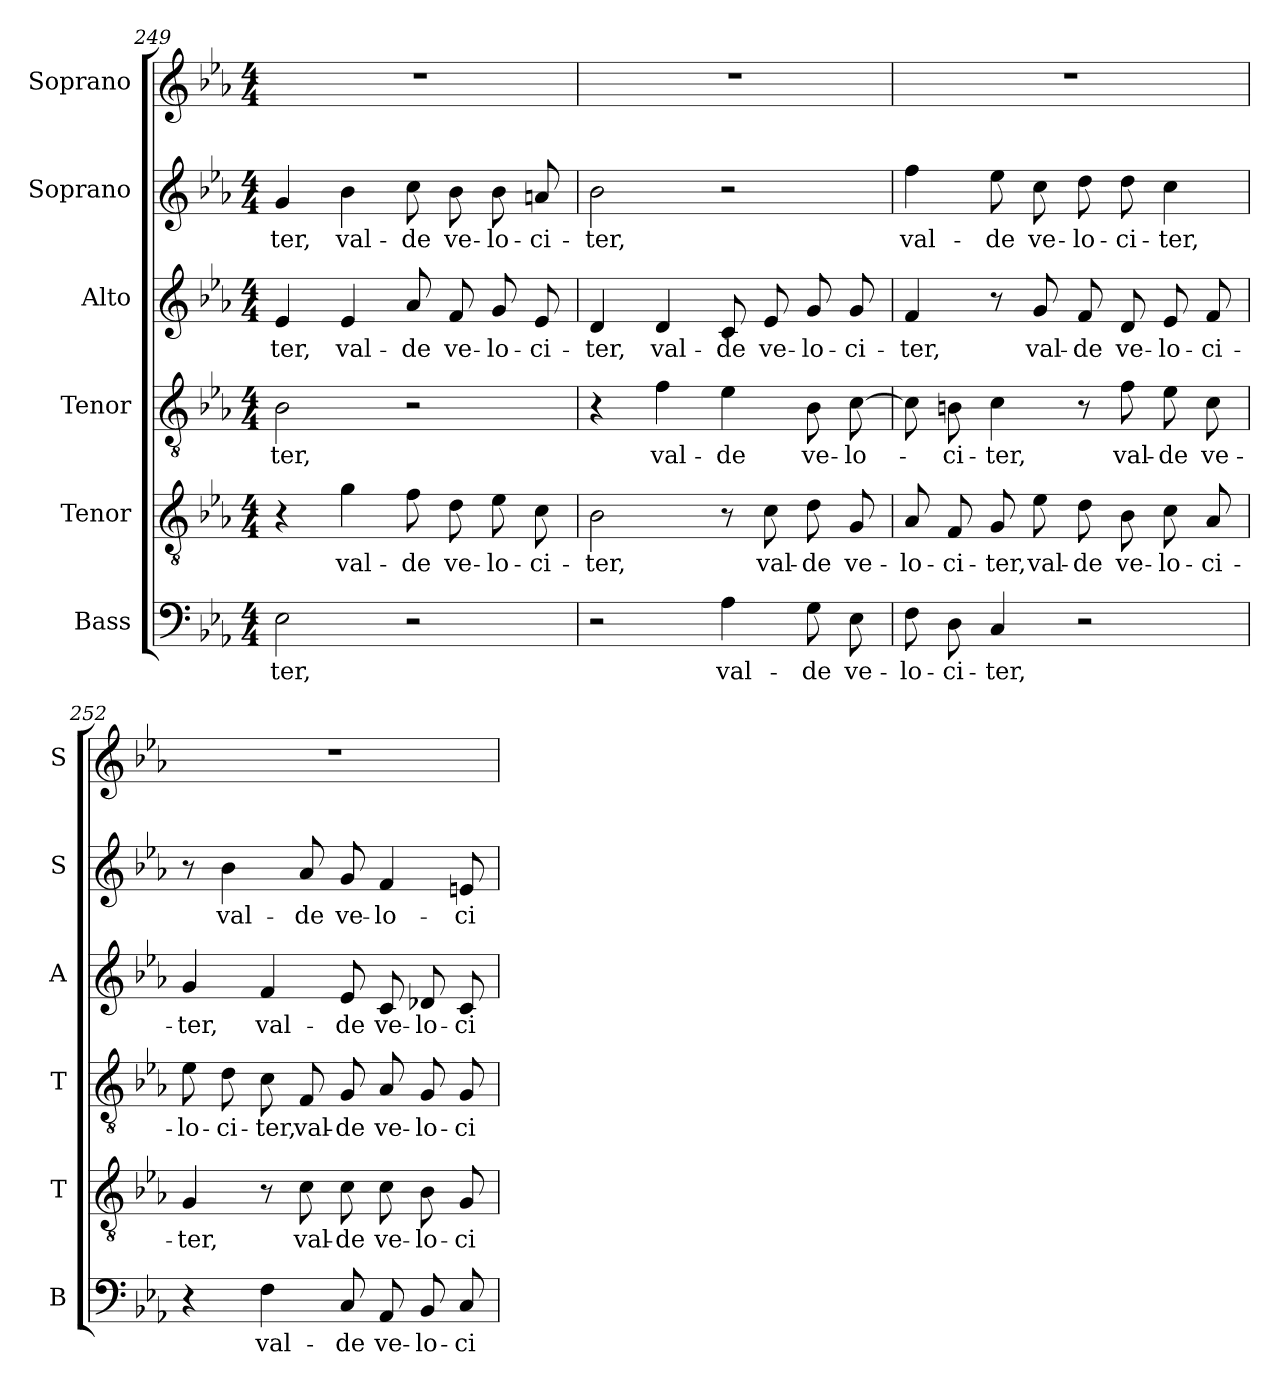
**kern	**text	**kern	**text	**kern	**text	**kern	**text	**kern	**text	**kern
*part6	*part6	*part5	*part5	*part4	*part4	*part3	*part3	*part2	*part2	*part1
*staff6	*staff6	*staff5	*staff5	*staff4	*staff4	*staff3	*staff3	*staff2	*staff2	*staff1
*I"Bass	*	*I"Tenor	*	*I"Tenor	*	*I"Alto	*	*I"Soprano	*	*I"Soprano
*I'B	*	*I'T	*	*I'T	*	*I'A	*	*I'S	*	*I'S
*clefF4	*	*clefGv2	*	*clefGv2	*	*clefG2	*	*clefG2	*	*clefG2
*	*	*ITrd7c12	*	*ITrd7c12	*	*	*	*	*	*
*k[b-e-a-]	*	*k[b-e-a-]	*	*k[b-e-a-]	*	*k[b-e-a-]	*	*k[b-e-a-]	*	*k[b-e-a-]
*E-:	*	*E-:	*	*E-:	*	*E-:	*	*E-:	*	*E-:
*M4/4	*	*M4/4	*	*M4/4	*	*M4/4	*	*M4/4	*	*M4/4
=249	=249	=249	=249	=249	=249	=249	=249	=249	=249	=249
!	!LO:LY:b:color=#000000	!	!	!	!	!	!	!	!	!
!	!	!	!	!	!LO:LY:b:color=#000000	!	!	!	!	!
!	!	!	!	!	!	!	!LO:LY:b:color=#000000	!	!	!
!	!	!	!	!	!	!	!	!	!LO:LY:b:color=#000000	!
2E-i\	-ter,	4r	.	2BB-i\	-ter,	4e-i/	-ter,	4gi/	-ter,	1r
!	!	!	!LO:LY:b:color=#000000	!	!	!	!	!	!	!
!	!	!	!	!	!	!	!LO:LY:b:color=#000000	!	!	!
!	!	!	!	!	!	!	!	!	!LO:LY:b:color=#000000	!
.	.	4Gi\	val-	.	.	4e-i/	val-	4b-i\	val-	.
!	!	!	!LO:LY:b:color=#000000	!	!	!	!	!	!	!
!	!	!	!	!	!	!	!LO:LY:b:color=#000000	!	!	!
!	!	!	!	!	!	!	!	!	!LO:LY:b:color=#000000	!
2r	.	8Fi\	-de	2r	.	8a-i/	-de	8cci\	-de	.
!	!	!	!LO:LY:b:color=#000000	!	!	!	!	!	!	!
!	!	!	!	!	!	!	!LO:LY:b:color=#000000	!	!	!
!	!	!	!	!	!	!	!	!	!LO:LY:b:color=#000000	!
.	.	8Di\	ve-	.	.	8fi/	ve-	8b-i\	ve-	.
!	!	!	!LO:LY:b:color=#000000	!	!	!	!	!	!	!
!	!	!	!	!	!	!	!LO:LY:b:color=#000000	!	!	!
!	!	!	!	!	!	!	!	!	!LO:LY:b:color=#000000	!
.	.	8E-i\	-lo-	.	.	8gi/	-lo-	8b-i\	-lo-	.
!	!	!	!LO:LY:b:color=#000000	!	!	!	!	!	!	!
!	!	!	!	!	!	!	!LO:LY:b:color=#000000	!	!	!
!	!	!	!	!	!	!	!	!	!LO:LY:b:color=#000000	!
.	.	8Ci\	-ci-	.	.	8e-i/	-ci-	8ani/	-ci-	.
=250	=250	=250	=250	=250	=250	=250	=250	=250	=250	=250
!	!	!	!LO:LY:b:color=#000000	!	!	!	!	!	!	!
!	!	!	!	!	!	!	!LO:LY:b:color=#000000	!	!	!
!	!	!	!	!	!	!	!	!	!LO:LY:b:color=#000000	!
2r	.	2BB-i\	-ter,	4r	.	4di/	-ter,	2b-i\	-ter,	1r
!	!	!	!	!	!LO:LY:b:color=#000000	!	!	!	!	!
!	!	!	!	!	!	!	!LO:LY:b:color=#000000	!	!	!
.	.	.	.	4Fi\	val-	4di/	val-	.	.	.
!	!LO:LY:b:color=#000000	!	!	!	!	!	!	!	!	!
!	!	!	!	!	!LO:LY:b:color=#000000	!	!	!	!	!
!	!	!	!	!	!	!	!LO:LY:b:color=#000000	!	!	!
4A-i\	val-	8r	.	4E-i\	-de	8ci/	-de	2r	.	.
!	!	!	!LO:LY:b:color=#000000	!	!	!	!	!	!	!
!	!	!	!	!	!	!	!LO:LY:b:color=#000000	!	!	!
.	.	8Ci\	val-	.	.	8e-i/	ve-	.	.	.
!	!LO:LY:b:color=#000000	!	!	!	!	!	!	!	!	!
!	!	!	!LO:LY:b:color=#000000	!	!	!	!	!	!	!
!	!	!	!	!	!LO:LY:b:color=#000000	!	!	!	!	!
!	!	!	!	!	!	!	!LO:LY:b:color=#000000	!	!	!
8Gi\	-de	8Di\	-de	8BB-i\	ve-	8gi/	-lo-	.	.	.
!	!LO:LY:b:color=#000000	!	!	!	!	!	!	!	!	!
!	!	!	!LO:LY:b:color=#000000	!	!	!	!	!	!	!
!	!	!	!	!	!LO:LY:b:color=#000000	!	!	!	!	!
!	!	!	!	!	!	!	!LO:LY:b:color=#000000	!	!	!
8E-i\	ve-	8GGi/	ve-	[8Ci\	-lo-	8gi/	-ci-	.	.	.
!!LO:LB:g=z
=251	=251	=251	=251	=251	=251	=251	=251	=251	=251	=251
!	!LO:LY:b:color=#000000	!	!	!	!	!	!	!	!	!
!	!	!	!LO:LY:b:color=#000000	!	!	!	!	!	!	!
!	!	!	!	!	!	!	!LO:LY:b:color=#000000	!	!	!
!	!	!	!	!	!	!	!	!	!LO:LY:b:color=#000000	!
8Fi\	-lo-	8AA-i/	-lo-	8Ci\]	.	4fi/	-ter,	4ffi\	val-	1r
!	!LO:LY:b:color=#000000	!	!	!	!	!	!	!	!	!
!	!	!	!LO:LY:b:color=#000000	!	!	!	!	!	!	!
!	!	!	!	!	!LO:LY:b:color=#000000	!	!	!	!	!
8Di\	-ci-	8FFi/	-ci-	8BBni\	-ci-	.	.	.	.	.
!	!LO:LY:b:color=#000000	!	!	!	!	!	!	!	!	!
!	!	!	!LO:LY:b:color=#000000	!	!	!	!	!	!	!
!	!	!	!	!	!LO:LY:b:color=#000000	!	!	!	!	!
!	!	!	!	!	!	!	!	!	!LO:LY:b:color=#000000	!
4Ci/	-ter,	8GGi/	-ter,	4Ci\	-ter,	8r	.	8ee-i\	-de	.
!	!	!	!LO:LY:b:color=#000000	!	!	!	!	!	!	!
!	!	!	!	!	!	!	!LO:LY:b:color=#000000	!	!	!
!	!	!	!	!	!	!	!	!	!LO:LY:b:color=#000000	!
.	.	8E-i\	val-	.	.	8gi/	val-	8cci\	ve-	.
!	!	!	!LO:LY:b:color=#000000	!	!	!	!	!	!	!
!	!	!	!	!	!	!	!LO:LY:b:color=#000000	!	!	!
!	!	!	!	!	!	!	!	!	!LO:LY:b:color=#000000	!
2r	.	8Di\	-de	8r	.	8fi/	-de	8ddi\	-lo-	.
!	!	!	!LO:LY:b:color=#000000	!	!	!	!	!	!	!
!	!	!	!	!	!LO:LY:b:color=#000000	!	!	!	!	!
!	!	!	!	!	!	!	!LO:LY:b:color=#000000	!	!	!
!	!	!	!	!	!	!	!	!	!LO:LY:b:color=#000000	!
.	.	8BB-i\	ve-	8Fi\	val-	8di/	ve-	8ddi\	-ci-	.
!	!	!	!LO:LY:b:color=#000000	!	!	!	!	!	!	!
!	!	!	!	!	!LO:LY:b:color=#000000	!	!	!	!	!
!	!	!	!	!	!	!	!LO:LY:b:color=#000000	!	!	!
!	!	!	!	!	!	!	!	!	!LO:LY:b:color=#000000	!
.	.	8Ci\	-lo-	8E-i\	-de	8e-i/	-lo-	4cci\	-ter,	.
!	!	!	!LO:LY:b:color=#000000	!	!	!	!	!	!	!
!	!	!	!	!	!LO:LY:b:color=#000000	!	!	!	!	!
!	!	!	!	!	!	!	!LO:LY:b:color=#000000	!	!	!
.	.	8AA-i/	-ci-	8Ci\	ve-	8fi/	-ci-	.	.	.
=252	=252	=252	=252	=252	=252	=252	=252	=252	=252	=252
!	!	!	!LO:LY:b:color=#000000	!	!	!	!	!	!	!
!	!	!	!	!	!LO:LY:b:color=#000000	!	!	!	!	!
!	!	!	!	!	!	!	!LO:LY:b:color=#000000	!	!	!
4r	.	4GGi/	-ter,	8E-i\	-lo-	4gi/	-ter,	8r	.	1r
!	!	!	!	!	!LO:LY:b:color=#000000	!	!	!	!	!
!	!	!	!	!	!	!	!	!	!LO:LY:b:color=#000000	!
.	.	.	.	8Di\	-ci-	.	.	4b-i\	val-	.
!	!LO:LY:b:color=#000000	!	!	!	!	!	!	!	!	!
!	!	!	!	!	!LO:LY:b:color=#000000	!	!	!	!	!
!	!	!	!	!	!	!	!LO:LY:b:color=#000000	!	!	!
4Fi\	val-	8r	.	8Ci\	-ter,	4fi/	val-	.	.	.
!	!	!	!LO:LY:b:color=#000000	!	!	!	!	!	!	!
!	!	!	!	!	!LO:LY:b:color=#000000	!	!	!	!	!
!	!	!	!	!	!	!	!	!	!LO:LY:b:color=#000000	!
.	.	8Ci\	val-	8FFi/	val-	.	.	8a-i/	-de	.
!	!LO:LY:b:color=#000000	!	!	!	!	!	!	!	!	!
!	!	!	!LO:LY:b:color=#000000	!	!	!	!	!	!	!
!	!	!	!	!	!LO:LY:b:color=#000000	!	!	!	!	!
!	!	!	!	!	!	!	!LO:LY:b:color=#000000	!	!	!
!	!	!	!	!	!	!	!	!	!LO:LY:b:color=#000000	!
8Ci/	-de	8Ci\	-de	8GGi/	-de	8e-i/	-de	8gi/	ve-	.
!	!LO:LY:b:color=#000000	!	!	!	!	!	!	!	!	!
!	!	!	!LO:LY:b:color=#000000	!	!	!	!	!	!	!
!	!	!	!	!	!LO:LY:b:color=#000000	!	!	!	!	!
!	!	!	!	!	!	!	!LO:LY:b:color=#000000	!	!	!
!	!	!	!	!	!	!	!	!	!LO:LY:b:color=#000000	!
8AA-i/	ve-	8Ci\	ve-	8AA-i/	ve-	8ci/	ve-	4fi/	-lo-	.
!	!LO:LY:b:color=#000000	!	!	!	!	!	!	!	!	!
!	!	!	!LO:LY:b:color=#000000	!	!	!	!	!	!	!
!	!	!	!	!	!LO:LY:b:color=#000000	!	!	!	!	!
!	!	!	!	!	!	!	!LO:LY:b:color=#000000	!	!	!
8BB-i/	-lo-	8BB-i\	-lo-	8GGi/	-lo-	8d-Xi/	-lo-	.	.	.
!	!LO:LY:b:color=#000000	!	!	!	!	!	!	!	!	!
!	!	!	!LO:LY:b:color=#000000	!	!	!	!	!	!	!
!	!	!	!	!	!LO:LY:b:color=#000000	!	!	!	!	!
!	!	!	!	!	!	!	!LO:LY:b:color=#000000	!	!	!
!	!	!	!	!	!	!	!	!	!LO:LY:b:color=#000000	!
8Ci/	-ci-	8GGi/	-ci-	8GGi/	-ci-	8ci/	-ci-	8eni/	-ci-	.
=	=	=	=	=	=	=	=	=	=	=
*-	*-	*-	*-	*-	*-	*-	*-	*-	*-	*-
